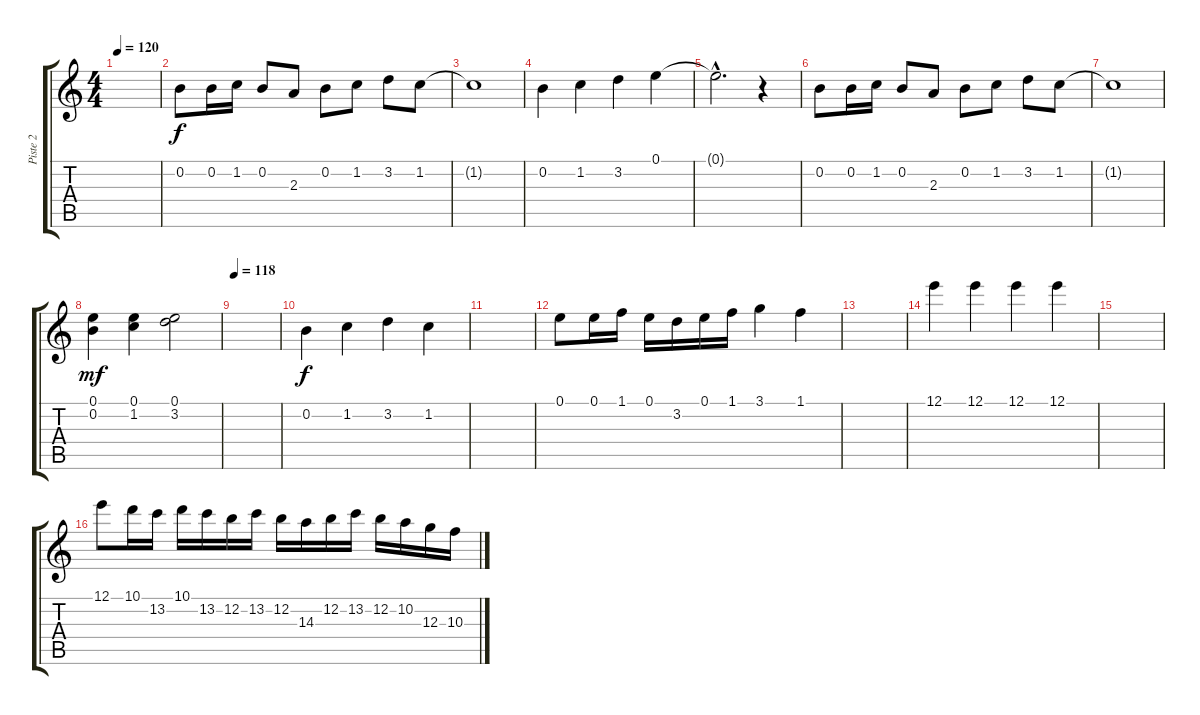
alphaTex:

\track ("Piste 2" "Piste 2") {instrument acousticguitarnylon}
\staff {score tabs}
\tuning (E4 B3 G3 D3 A2 E2) {hide}
\ts (4 4)
\tempo 120
\clef g2
\ks c
|
0.2.8 0.2.16 1.2.16 0.2.8 2.3.8 0.2.8 1.2.8 3.2.8 1.2.8 |
1.2{t}.1 |
0.2.4 1.2.4 3.2.4 0.1.4 |
0.1{hac t}.2{d} r.4 |
0.2.8 0.2.16 1.2.16 0.2.8 2.3.8 0.2.8 1.2.8 3.2.8 1.2.8 |
1.2{t}.1 |
(0.1 0.2).4{dy mf} (0.1 1.2).4 (0.1 3.2).2 |
\tempo 118
|
0.2.4{dy f} 1.2.4 3.2.4 1.2.4 |
|
0.1.8 0.1.16 1.1.16 0.1.16 3.2.16 0.1.16 1.1.16 3.1.4 1.1.4 |
|
12.1.4 12.1.4 12.1.4 12.1.4 |
|
12.1.8 10.1.16 13.2.16 10.1.16 13.2.16 12.2.16 13.2.16 12.2.16 14.3.16 12.2.16 13.2.16 12.2.16 10.2.16 12.3.16 10.3.16
